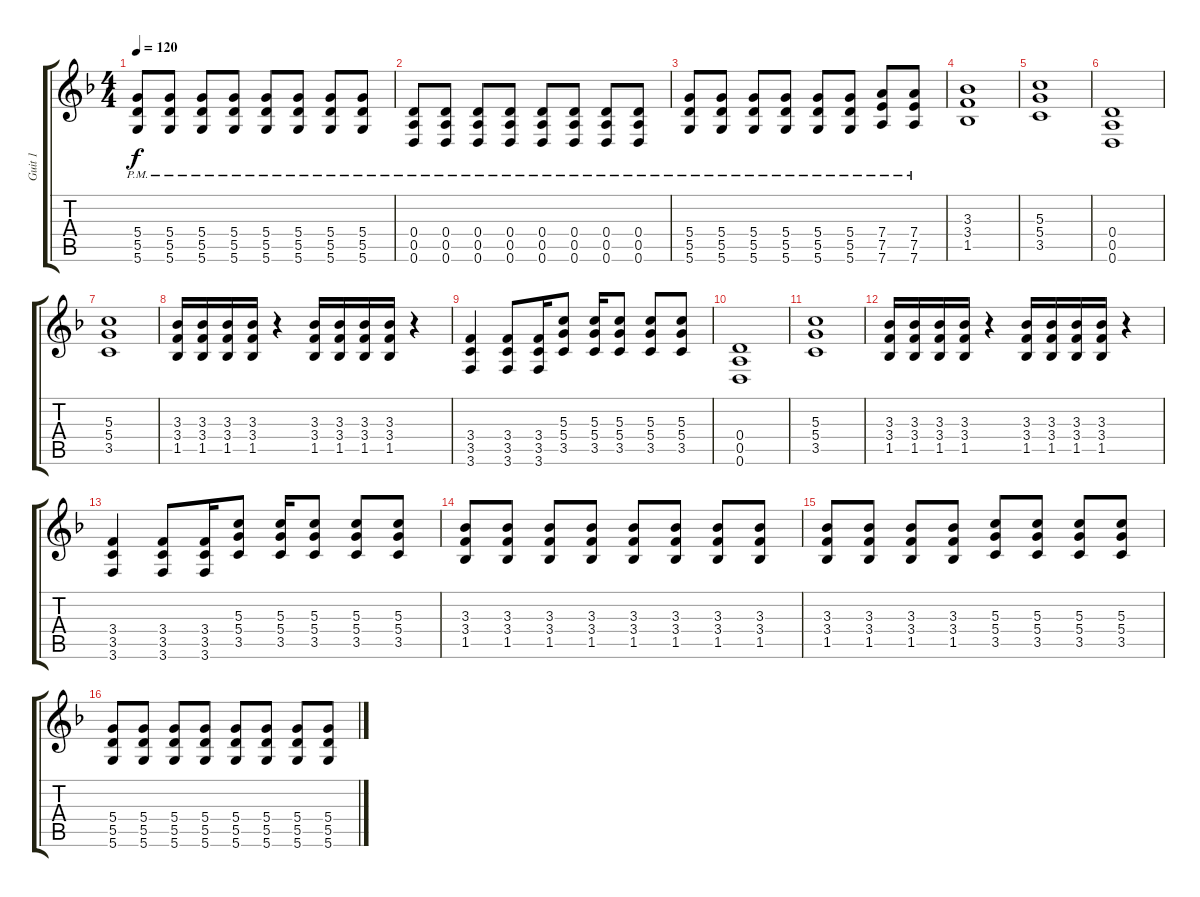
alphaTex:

\track ("Guit 1" "Guit 1") {instrument distortionguitar}
\staff {score tabs}
\tuning (E4 B3 G3 D3 A2 D2) {hide}
\ts (4 4)
\tempo 120
\clef g2
\ks dminor
(5.4{pm} 5.5 5.6).8{dy f} (5.4{pm} 5.5 5.6).8 (5.4{pm} 5.5 5.6).8 (5.4{pm} 5.5 5.6).8 (5.4{pm} 5.5 5.6).8 (5.4{pm} 5.5 5.6).8 (5.4{pm} 5.5 5.6).8 (5.4{pm} 5.5 5.6).8 |
(0.4{pm} 0.5 0.6).8 (0.4{pm} 0.5 0.6).8 (0.4{pm} 0.5 0.6).8 (0.4{pm} 0.5 0.6).8 (0.4{pm} 0.5 0.6).8 (0.4{pm} 0.5 0.6).8 (0.4{pm} 0.5 0.6).8 (0.4{pm} 0.5 0.6).8 |
(5.4{pm} 5.5 5.6).8 (5.4{pm} 5.5 5.6).8 (5.4{pm} 5.5 5.6).8 (5.4{pm} 5.5 5.6).8 (5.4{pm} 5.5 5.6).8 (5.4{pm} 5.5 5.6).8 (7.4{pm} 7.5 7.6).8 (7.4{pm} 7.5 7.6).8 |
(3.3 3.4 1.5).1 |
(5.3 5.4 3.5).1 |
(0.4 0.5 0.6).1 |
(5.3 5.4 3.5).1 |
(3.3 3.4 1.5).16 (3.3 3.4 1.5).16 (3.3 3.4 1.5).16 (3.3 3.4 1.5).16 r.4 (3.3 3.4 1.5).16 (3.3 3.4 1.5).16 (3.3 3.4 1.5).16 (3.3 3.4 1.5).16 r.4 |
(3.4 3.5 3.6).4 (3.4 3.5 3.6).8 (3.4 3.5 3.6).16 (5.3 5.4 3.5).8 (5.3 5.4 3.5).16 (5.3 5.4 3.5).8 (5.3 5.4 3.5).8 (5.3 5.4 3.5).8 |
(0.4 0.5 0.6).1 |
(5.3 5.4 3.5).1 |
(3.3 3.4 1.5).16 (3.3 3.4 1.5).16 (3.3 3.4 1.5).16 (3.3 3.4 1.5).16 r.4 (3.3 3.4 1.5).16 (3.3 3.4 1.5).16 (3.3 3.4 1.5).16 (3.3 3.4 1.5).16 r.4 |
(3.4 3.5 3.6).4 (3.4 3.5 3.6).8 (3.4 3.5 3.6).16 (5.3 5.4 3.5).8 (5.3 5.4 3.5).16 (5.3 5.4 3.5).8 (5.3 5.4 3.5).8 (5.3 5.4 3.5).8 |
(3.3 3.4 1.5).8 (3.3 3.4 1.5).8 (3.3 3.4 1.5).8 (3.3 3.4 1.5).8 (3.3 3.4 1.5).8 (3.3 3.4 1.5).8 (3.3 3.4 1.5).8 (3.3 3.4 1.5).8 |
(3.3 3.4 1.5).8 (3.3 3.4 1.5).8 (3.3 3.4 1.5).8 (3.3 3.4 1.5).8 (5.3 5.4 3.5).8 (5.3 5.4 3.5).8 (5.3 5.4 3.5).8 (5.3 5.4 3.5).8 |
(5.4 5.5 5.6).8 (5.4 5.5 5.6).8 (5.4 5.5 5.6).8 (5.4 5.5 5.6).8 (5.4 5.5 5.6).8 (5.4 5.5 5.6).8 (5.4 5.5 5.6).8 (5.4 5.5 5.6).8
